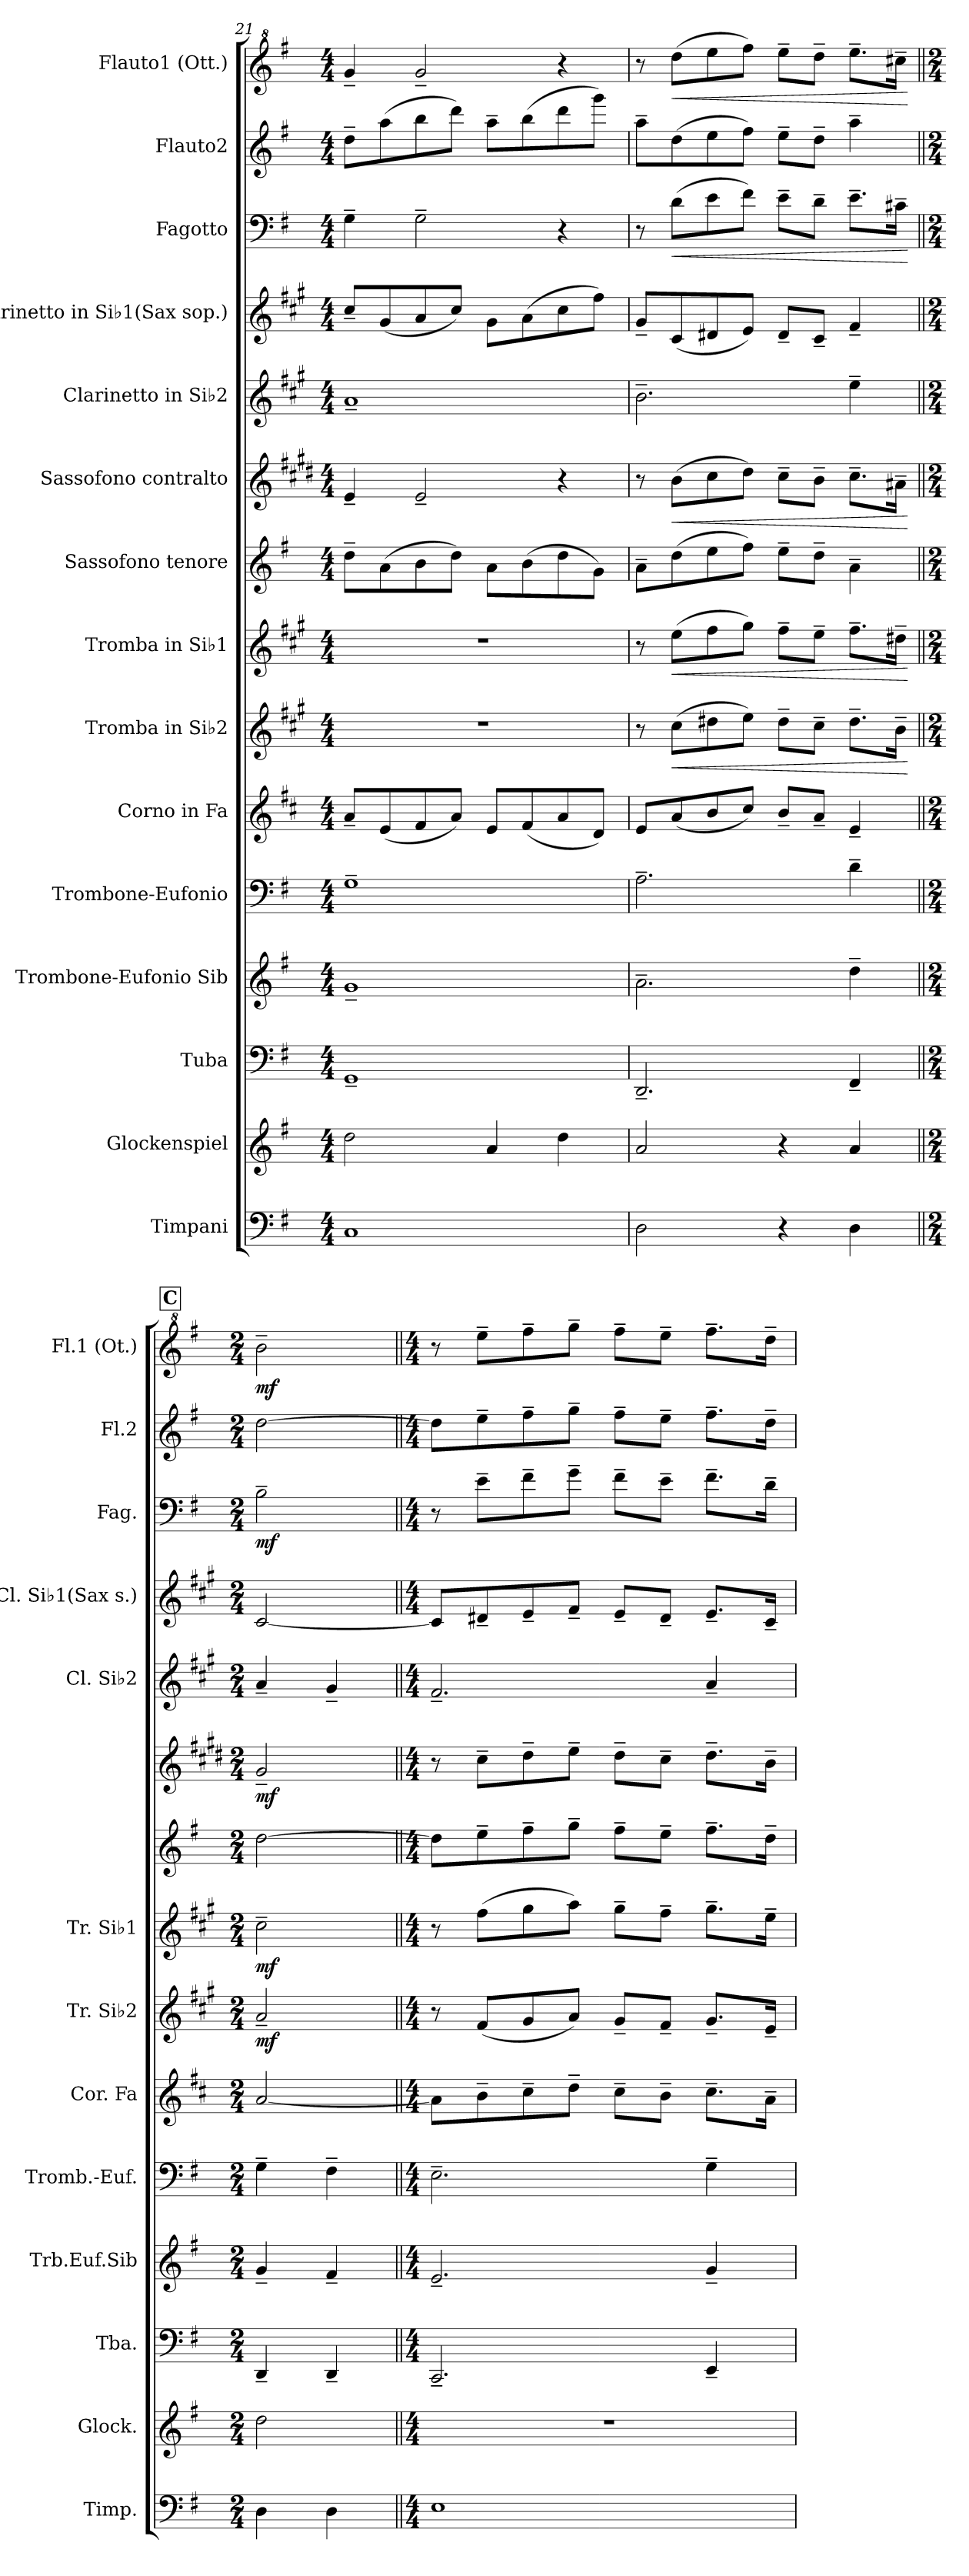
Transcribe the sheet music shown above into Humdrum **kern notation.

**kern	**kern	**kern	**kern	**kern	**kern	**kern	**dynam	**kern	**dynam	**kern	**kern	**dynam	**kern	**kern	**kern	**dynam	**kern	**kern	**dynam
*part15	*part14	*part13	*part12	*part11	*part10	*part9	*part9	*part8	*part8	*part7	*part6	*part6	*part5	*part4	*part3	*part3	*part2	*part1	*part1
*staff15	*staff14	*staff13	*staff12	*staff11	*staff10	*staff9	*staff9	*staff8	*staff8	*staff7	*staff6	*staff6	*staff5	*staff4	*staff3	*staff3	*staff2	*staff1	*staff1
*I"Timpani	*I"Glockenspiel	*I"Tuba	*I"Trombone-Eufonio Sib	*I"Trombone-Eufonio	*I"Corno in Fa	*I"Tromba in Si♭2	*	*I"Tromba in Si♭1	*	*I"Sassofono tenore	*I"Sassofono contralto	*	*I"Clarinetto in Si♭2	*I"Clarinetto in Si♭1(Sax sop.)	*I"Fagotto	*	*I"Flauto2	*I"Flauto1 (Ott.)	*
*I'Timp.	*I'Glock.	*I'Tba.	*I'Trb.Euf.Sib	*I'Tromb.-Euf.	*I'Cor. Fa	*I'Tr. Si♭2	*	*I'Tr. Si♭1	*	*	*	*	*I'Cl. Si♭2	*I'Cl. Si♭1(Sax s.)	*I'Fag.	*	*I'Fl.2	*I'Fl.1 (Ot.)	*
*clefF4	*clefG2	*clefF4	*clefG2	*clefF4	*clefG2	*clefG2	*	*clefG2	*	*clefG2	*clefG2	*	*clefG2	*clefG2	*clefF4	*	*clefG2	*clefG^2	*
*	*ITrd-14c-24	*	*ITrd8c14	*	*ITrd4c7	*ITrd1c2	*	*ITrd1c2	*	*ITrd8c14	*ITrd5c9	*	*ITrd1c2	*ITrd1c2	*	*	*	*	*
*k[f#]	*k[f#]	*k[f#]	*k[f#]	*k[f#]	*k[f#]	*k[f#]	*	*k[f#]	*	*k[f#]	*k[f#]	*	*k[f#]	*k[f#]	*k[f#]	*	*k[f#]	*k[f#]	*
*M4/4	*M4/4	*M4/4	*M4/4	*M4/4	*M4/4	*M4/4	*	*M4/4	*	*M4/4	*M4/4	*	*M4/4	*M4/4	*M4/4	*	*M4/4	*M4/4	*
=21	=21	=21	=21	=21	=21	=21	=21	=21	=21	=21	=21	=21	=21	=21	=21	=21	=21	=21	=21
1C	2dddd\	1GG~	1G~	1G~	8d~/L	1r	.	1r	.	8d~\L	4G~/	.	1g~	8b~/L	4G~\	.	8dd~\L	4gg~/	.
.	.	.	.	.	(<8A/	.	.	.	.	(>8A\	.	.	.	(<8f#/	.	.	(>8aa\	.	.
.	.	.	.	.	8B/	.	.	.	.	8B\	2G~/	.	.	8g/	2G~\	.	8bb\	2gg~/	.
.	.	.	.	.	8d/J)	.	.	.	.	8d\J)	.	.	.	8b/J)	.	.	8ddd\J)	.	.
.	4aaa/	.	.	.	8A/L	.	.	.	.	8A\L	.	.	.	8f#\L	.	.	8aa~\L	.	.
.	.	.	.	.	(<8B/	.	.	.	.	(>8B\	.	.	.	(>8g\	.	.	(>8bb\	.	.
.	4dddd\	.	.	.	8d/	.	.	.	.	8d\	4r	.	.	8b\	4r	.	8ddd\	4r	.
.	.	.	.	.	8G/J)	.	.	.	.	8G\J)	.	.	.	8ee\J)	.	.	8ggg\J)	.	.
!!LO:PB:g=z
=22	=22	=22	=22	=22	=22	=22	=22	=22	=22	=22	=22	=22	=22	=22	=22	=22	=22	=22	=22
2D\	2aaa/	2.DD~/	2.A~\	2.A~\	8A/L	8r	.	8r	.	8A~\L	8r	.	2.a~\	8f#~/L	8r	.	8aa~\L	8r	.
!	!	!	!	!	!	!	!LO:HP:b	!	!LO:HP:b	!	!	!LO:HP:b	!	!	!	!LO:HP:b	!	!	!LO:HP:b
.	.	.	.	.	(<8d/	(>8b\L	<	(>8dd\L	<	(>8d\	(>8d\L	<	.	(<8B/	(>8d\L	<	(>8dd\	(>8ddd\L	<
.	.	.	.	.	8e/	8cc#X\	.	8ee\	.	8e\	8e\	.	.	8c#X/	8e\	.	8ee\	8eee\	.
.	.	.	.	.	8f#/J)	8dd\J)	.	8ff#\J)	.	8f#\J)	8f#\J)	.	.	8d/J)	8f#\J)	.	8ff#\J)	8fff#\J)	.
4r	4r	.	.	.	8e~/L	8cc#~\L	.	8ee~\L	.	8e~\L	8e~\L	.	.	8c#~/L	8e~\L	.	8ee~\L	8eee~\L	.
.	.	.	.	.	8d~/J	8b~\J	.	8dd~\J	.	8d~\J	8d~\J	.	.	8B~/J	8d~\J	.	8dd~\J	8ddd~\J	.
4D\	4aaa/	4FF#~/	4d~\	4d~\	4A~/	8.cc#~\L	.	8.ee~\L	.	4A~\	8.e~\L	.	4dd~\	4e~/	8.e~\L	.	4aa~\	8.eee~\L	.
.	.	.	.	.	.	16a~\Jk	.	16cc#X~\Jk	.	.	16c#X~\Jk	.	.	.	16c#X~\Jk	.	.	16ccc#X~\Jk	.
.	.	.	.	.	.	.	[	.	[	.	.	[	.	.	.	[	.	.	[
!!LO:REH:place=s1:a:B:fs=12:t=C
=23||	=23||	=23||	=23||	=23||	=23||	=23||	=23||	=23||	=23||	=23||	=23||	=23||	=23||	=23||	=23||	=23||	=23||	=23||	=23||
*M2/4	*M2/4	*M2/4	*M2/4	*M2/4	*M2/4	*M2/4	*	*M2/4	*	*M2/4	*M2/4	*	*M2/4	*M2/4	*M2/4	*	*M2/4	*M2/4	*
!	!	!	!	!	!	!	!LO:DY:b	!	!LO:DY:b	!	!	!LO:DY:b	!	!	!	!LO:DY:b	!	!	!LO:DY:b
4D\	2dddd\	4DD~/	4G~/	4G~\	[2d/	2g~/	mf	2b~\	mf	[2d\	2B~/	mf	4g~/	[2B/	2B~\	mf	[2dd\	2bb~\	mf
4D\	.	4DD~/	4F#~/	4F#~\	.	.	.	.	.	.	.	.	4f#~/	.	.	.	.	.	.
=24||	=24||	=24||	=24||	=24||	=24||	=24||	=24||	=24||	=24||	=24||	=24||	=24||	=24||	=24||	=24||	=24||	=24||	=24||	=24||
*M4/4	*M4/4	*M4/4	*M4/4	*M4/4	*M4/4	*M4/4	*	*M4/4	*	*M4/4	*M4/4	*	*M4/4	*M4/4	*M4/4	*	*M4/4	*M4/4	*
1E	1r	2.CC~/	2.E~/	2.E~\	8d\L]	8r	.	8r	.	8d\L]	8r	.	2.e~/	8B/L]	8r	.	8dd\L]	8r	.
.	.	.	.	.	8e~\	(<8e/L	.	(>8ee\L	.	8e~\	8e~\L	.	.	8c#X~/	8e~\L	.	8ee~\	8eee~\L	.
.	.	.	.	.	8f#~\	8f#/	.	8ff#\	.	8f#~\	8f#~\	.	.	8d~/	8f#~\	.	8ff#~\	8fff#~\	.
.	.	.	.	.	8g~\J	8g/J)	.	8gg\J)	.	8g~\J	8g~\J	.	.	8e~/J	8g~\J	.	8gg~\J	8ggg~\J	.
.	.	.	.	.	8f#~\L	8f#~/L	.	8ff#~\L	.	8f#~\L	8f#~\L	.	.	8d~/L	8f#~\L	.	8ff#~\L	8fff#~\L	.
.	.	.	.	.	8e~\J	8e~/J	.	8ee~\J	.	8e~\J	8e~\J	.	.	8c#~/J	8e~\J	.	8ee~\J	8eee~\J	.
.	.	4EE~/	4G~/	4G~\	8.f#~\L	8.f#~/L	.	8.ff#~\L	.	8.f#~\L	8.f#~\L	.	4g~/	8.d~/L	8.f#~\L	.	8.ff#~\L	8.fff#~\L	.
.	.	.	.	.	16d~\Jk	16d~/Jk	.	16dd~\Jk	.	16d~\Jk	16d~\Jk	.	.	16B~/Jk	16d~\Jk	.	16dd~\Jk	16ddd~\Jk	.
=	=	=	=	=	=	=	=	=	=	=	=	=	=	=	=	=	=	=	=
*-	*-	*-	*-	*-	*-	*-	*-	*-	*-	*-	*-	*-	*-	*-	*-	*-	*-	*-	*-
